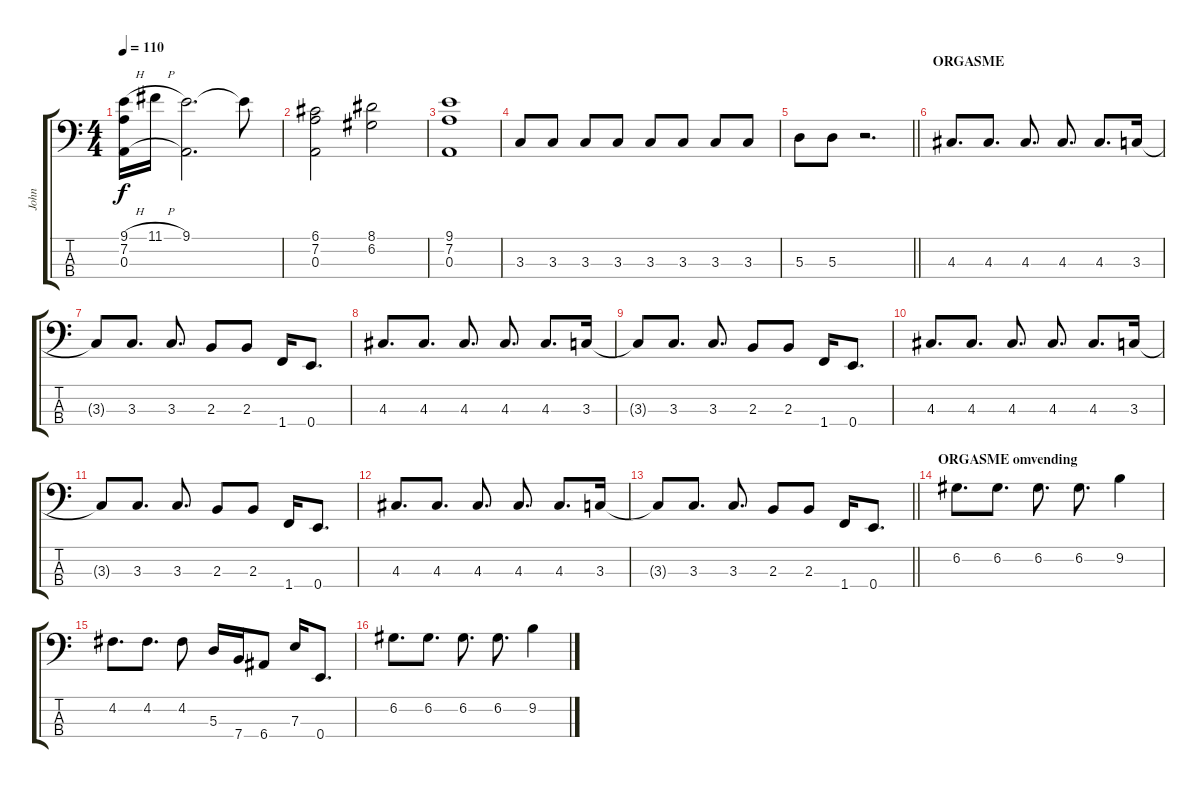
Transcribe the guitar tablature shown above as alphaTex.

\track ("John" "John") {instrument electricbassfinger}
\staff {score tabs}
\tuning (G2 D2 A1 E1) {hide}
\ts (4 4)
\tempo 110
\clef f4
\ks c
(9.1{h} 7.2 0.3).16{dy f} 11.1{h}.16 (9.1 0.3{t}).2{d} 9.1{t}.8 |
(6.1 7.2 0.3).2 (8.1 6.2).2 |
(9.1 7.2 0.3).1 |
3.3.8 3.3.8 3.3.8 3.3.8 3.3.8 3.3.8 3.3.8 3.3.8 |
\barLineRight lightlight
5.3.8 5.3.8 r.2{d} |
\section ("" "ORGASME")
4.3.8{d} 4.3.8{d} 4.3.8{d} 4.3.8{d} 4.3.8{d} 3.3.16 |
3.3{t}.8 3.3.8{d} 3.3.8{d} 2.3.8 2.3.8 1.4.16 0.4.8{d} |
4.3.8{d} 4.3.8{d} 4.3.8{d} 4.3.8{d} 4.3.8{d} 3.3.16 |
3.3{t}.8 3.3.8{d} 3.3.8{d} 2.3.8 2.3.8 1.4.16 0.4.8{d} |
4.3.8{d} 4.3.8{d} 4.3.8{d} 4.3.8{d} 4.3.8{d} 3.3.16 |
3.3{t}.8 3.3.8{d} 3.3.8{d} 2.3.8 2.3.8 1.4.16 0.4.8{d} |
4.3.8{d} 4.3.8{d} 4.3.8{d} 4.3.8{d} 4.3.8{d} 3.3.16 |
\barLineRight lightlight
3.3{t}.8 3.3.8{d} 3.3.8{d} 2.3.8 2.3.8 1.4.16 0.4.8{d} |
\section ("" "ORGASME omvending")
6.2.8{d} 6.2.8{d} 6.2.8{d} 6.2.8{d} 9.2.4 |
4.2.8{d} 4.2.8{d} 4.2.8 5.3.16 7.4.16 6.4.8 7.3.16 0.4.8{d} |
6.2.8{d} 6.2.8{d} 6.2.8{d} 6.2.8{d} 9.2.4
